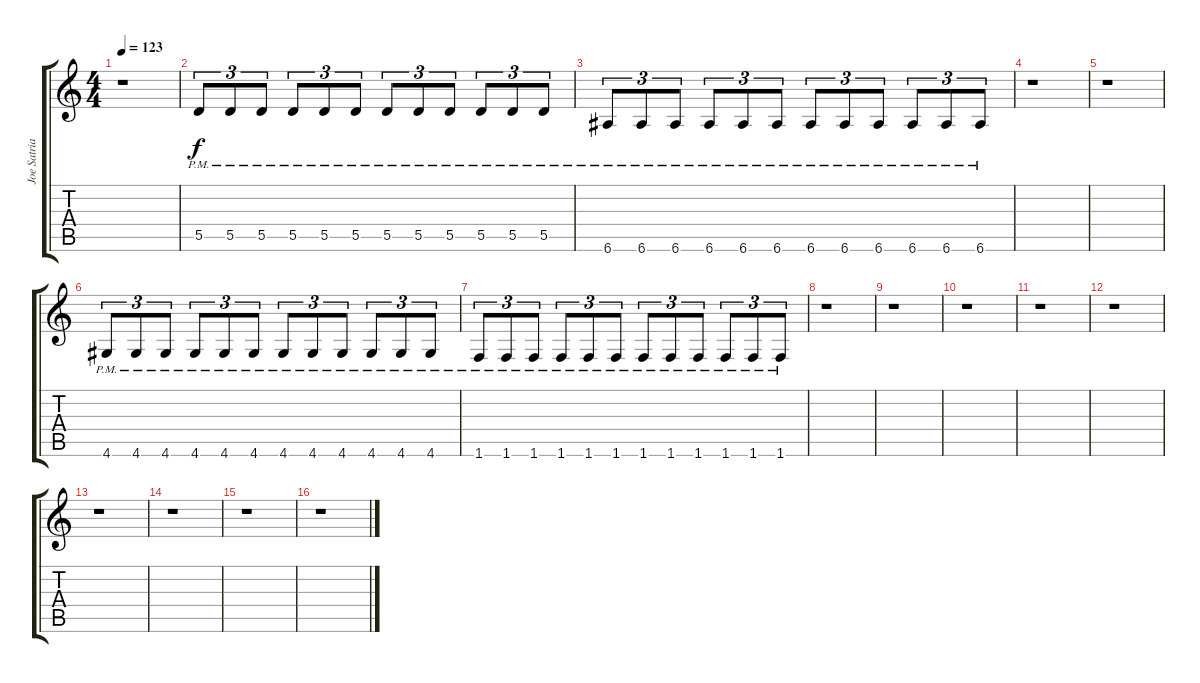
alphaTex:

\track ("Joe Satriani (Rythym)" "Joe Satria") {instrument distortionguitar}
\staff {score tabs}
\tuning (E4 B3 G3 D3 A2 E2) {hide}
\ts (4 4)
\tempo 123
\clef g2
\ks c
r.1{dy f} |
5.5{pm}.8{tu (3 2)} 5.5{pm}.8{tu (3 2)} 5.5{pm}.8{tu (3 2)} 5.5{pm}.8{tu (3 2)} 5.5{pm}.8{tu (3 2)} 5.5{pm}.8{tu (3 2)} 5.5{pm}.8{tu (3 2)} 5.5{pm}.8{tu (3 2)} 5.5{pm}.8{tu (3 2)} 5.5{pm}.8{tu (3 2)} 5.5{pm}.8{tu (3 2)} 5.5{pm}.8{tu (3 2)} |
6.6{pm}.8{tu (3 2)} 6.6{pm}.8{tu (3 2)} 6.6{pm}.8{tu (3 2)} 6.6{pm}.8{tu (3 2)} 6.6{pm}.8{tu (3 2)} 6.6{pm}.8{tu (3 2)} 6.6{pm}.8{tu (3 2)} 6.6{pm}.8{tu (3 2)} 6.6{pm}.8{tu (3 2)} 6.6{pm}.8{tu (3 2)} 6.6{pm}.8{tu (3 2)} 6.6{pm}.8{tu (3 2)} |
r.1 |
r.1 |
4.6{pm}.8{tu (3 2)} 4.6{pm}.8{tu (3 2)} 4.6{pm}.8{tu (3 2)} 4.6{pm}.8{tu (3 2)} 4.6{pm}.8{tu (3 2)} 4.6{pm}.8{tu (3 2)} 4.6{pm}.8{tu (3 2)} 4.6{pm}.8{tu (3 2)} 4.6{pm}.8{tu (3 2)} 4.6{pm}.8{tu (3 2)} 4.6{pm}.8{tu (3 2)} 4.6{pm}.8{tu (3 2)} |
1.6{pm}.8{tu (3 2)} 1.6{pm}.8{tu (3 2)} 1.6{pm}.8{tu (3 2)} 1.6{pm}.8{tu (3 2)} 1.6{pm}.8{tu (3 2)} 1.6{pm}.8{tu (3 2)} 1.6{pm}.8{tu (3 2)} 1.6{pm}.8{tu (3 2)} 1.6{pm}.8{tu (3 2)} 1.6{pm}.8{tu (3 2)} 1.6{pm}.8{tu (3 2)} 1.6{pm}.8{tu (3 2)} |
r.1 |
r.1 |
r.1 |
r.1 |
r.1 |
r.1 |
r.1 |
r.1 |
r.1
